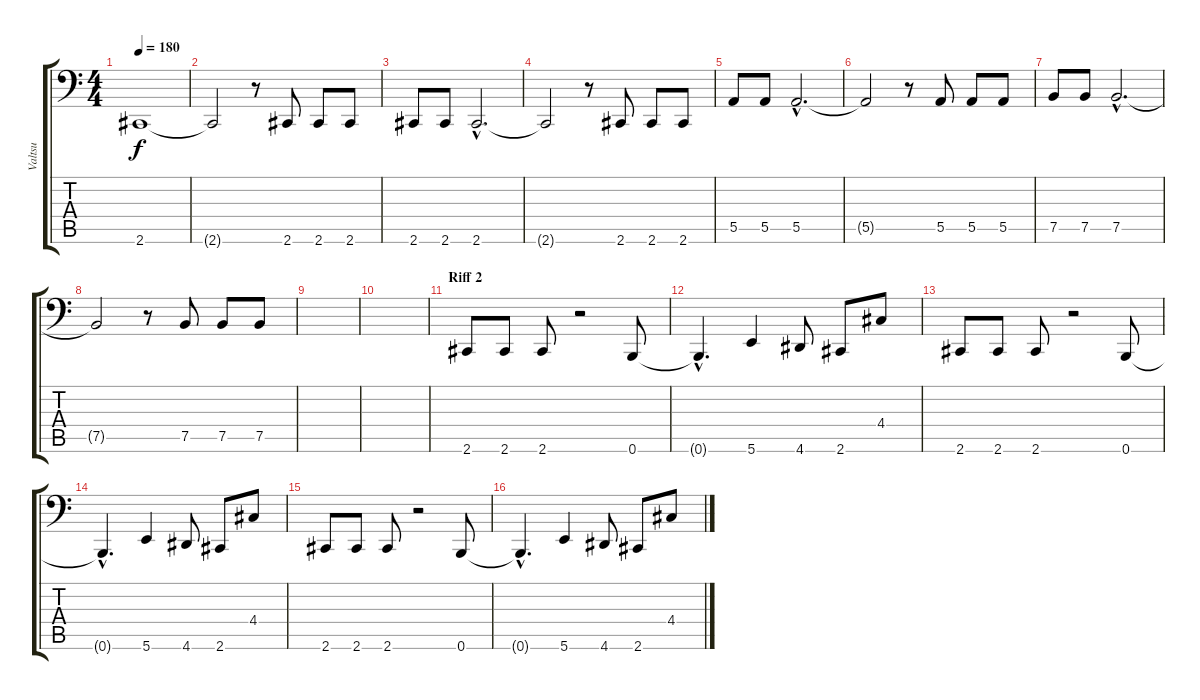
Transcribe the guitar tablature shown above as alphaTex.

\track ("Valtsu" "Valtsu") {instrument electricbasspick}
\staff {score tabs}
\tuning (C3 G2 D2 A1 E1 B0) {hide}
\ts (4 4)
\tempo 180
\clef f4
\ks c
2.6.1{dy f} |
2.6{t}.2 r.8 2.6.8 2.6.8 2.6.8 |
2.6.8 2.6.8 2.6{hac}.2{d} |
2.6{t}.2 r.8 2.6.8 2.6.8 2.6.8 |
5.5.8 5.5.8 5.5{hac}.2{d} |
5.5{t}.2 r.8 5.5.8 5.5.8 5.5.8 |
7.5.8 7.5.8 7.5{hac}.2{d} |
7.5{t}.2 r.8 7.5.8 7.5.8 7.5.8 |
|
|
\section ("" "Riff 2")
2.6.8 2.6.8 2.6.8 r.2 0.6.8 |
0.6{hac t}.4{d} 5.6.4 4.6.8 2.6.8 4.4.8 |
2.6.8 2.6.8 2.6.8 r.2 0.6.8 |
0.6{hac t}.4{d} 5.6.4 4.6.8 2.6.8 4.4.8 |
2.6.8 2.6.8 2.6.8 r.2 0.6.8 |
0.6{hac t}.4{d} 5.6.4 4.6.8 2.6.8 4.4.8
